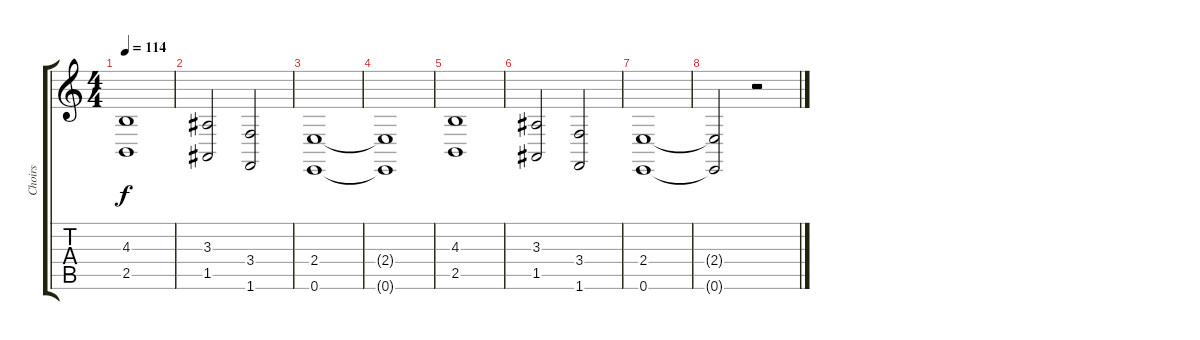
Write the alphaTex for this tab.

\track ("Choirs" "Choirs") {instrument choiraahs}
\staff {score tabs}
\tuning (E4 B3 G3 D3 A2 E2) {hide}
\ts (4 4)
\tempo 114
\clef g2
\ks c
(4.3 2.5).1{dy f} |
(3.3 1.5).2 (3.4 1.6).2 |
(2.4 0.6).1 |
(2.4{t} 0.6{t}).1 |
(4.3 2.5).1 |
(3.3 1.5).2 (3.4 1.6).2 |
(2.4 0.6).1 |
(2.4{t} 0.6{t}).2 r.2
